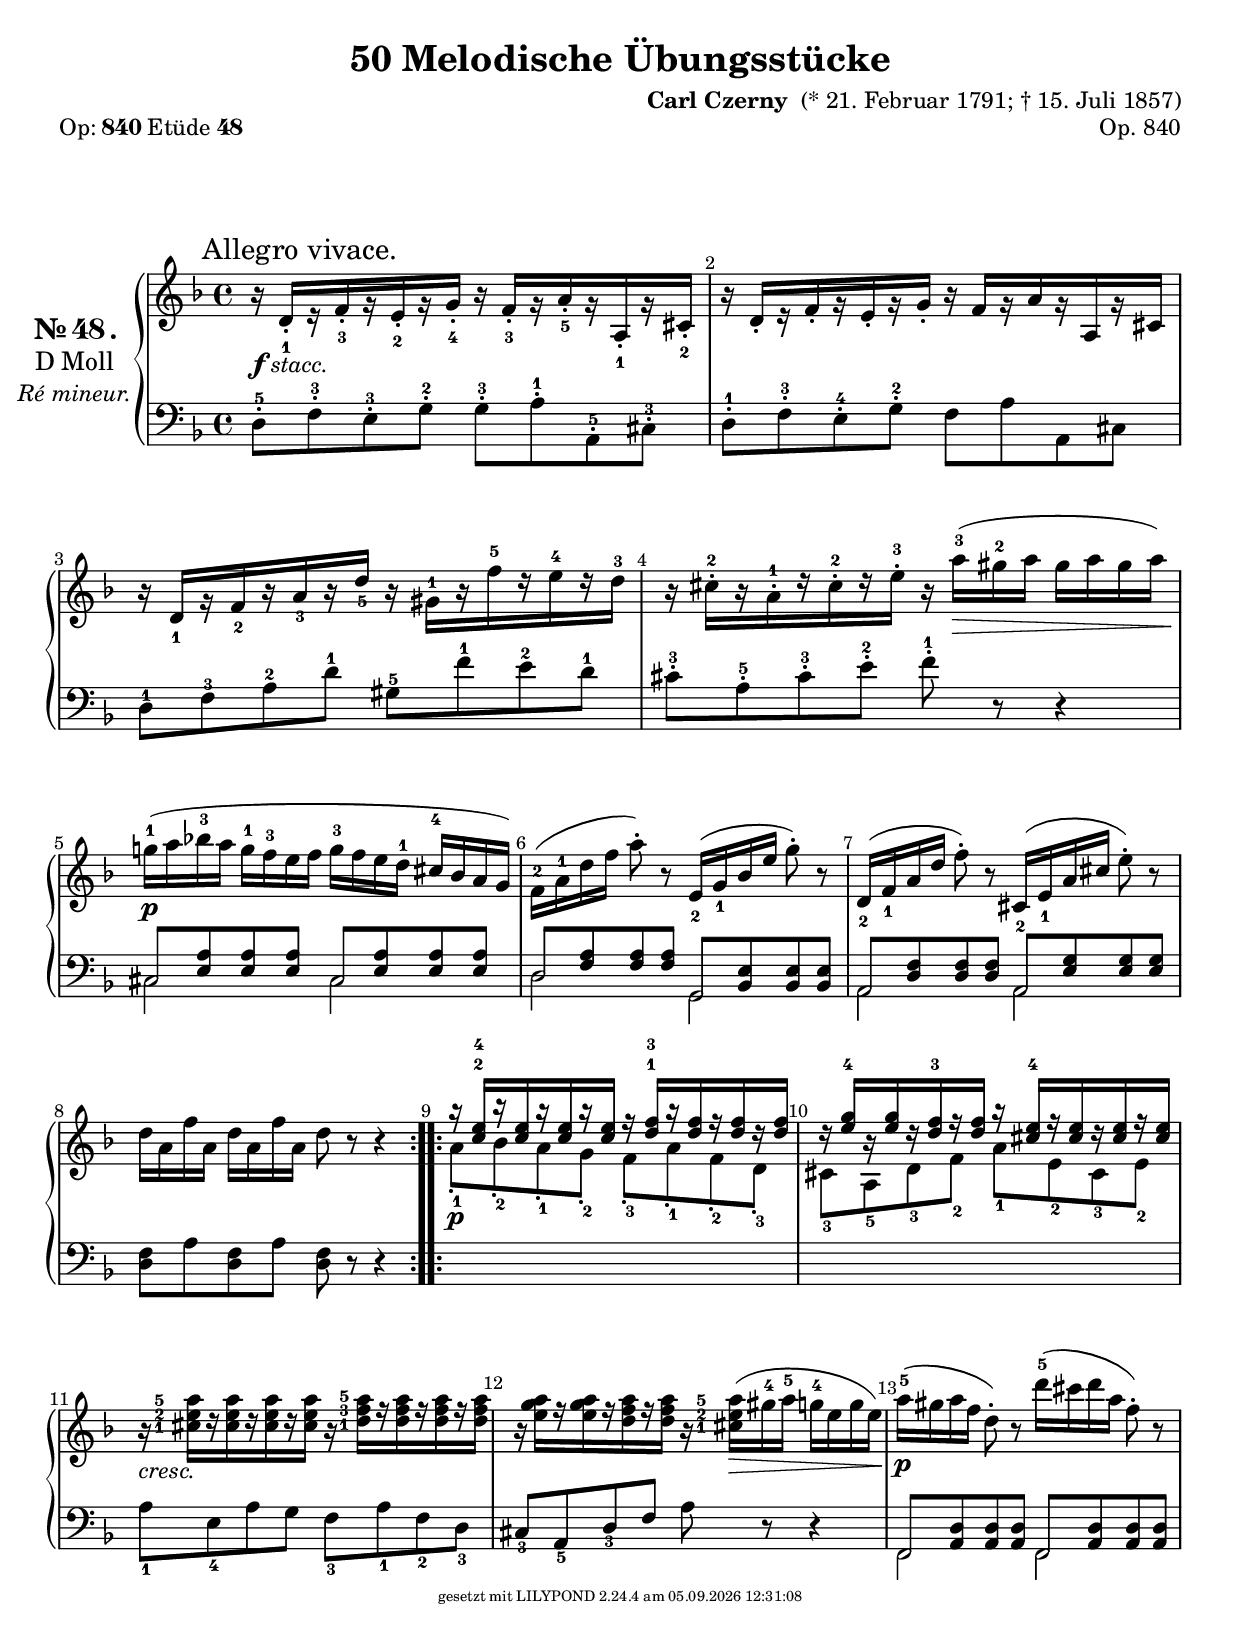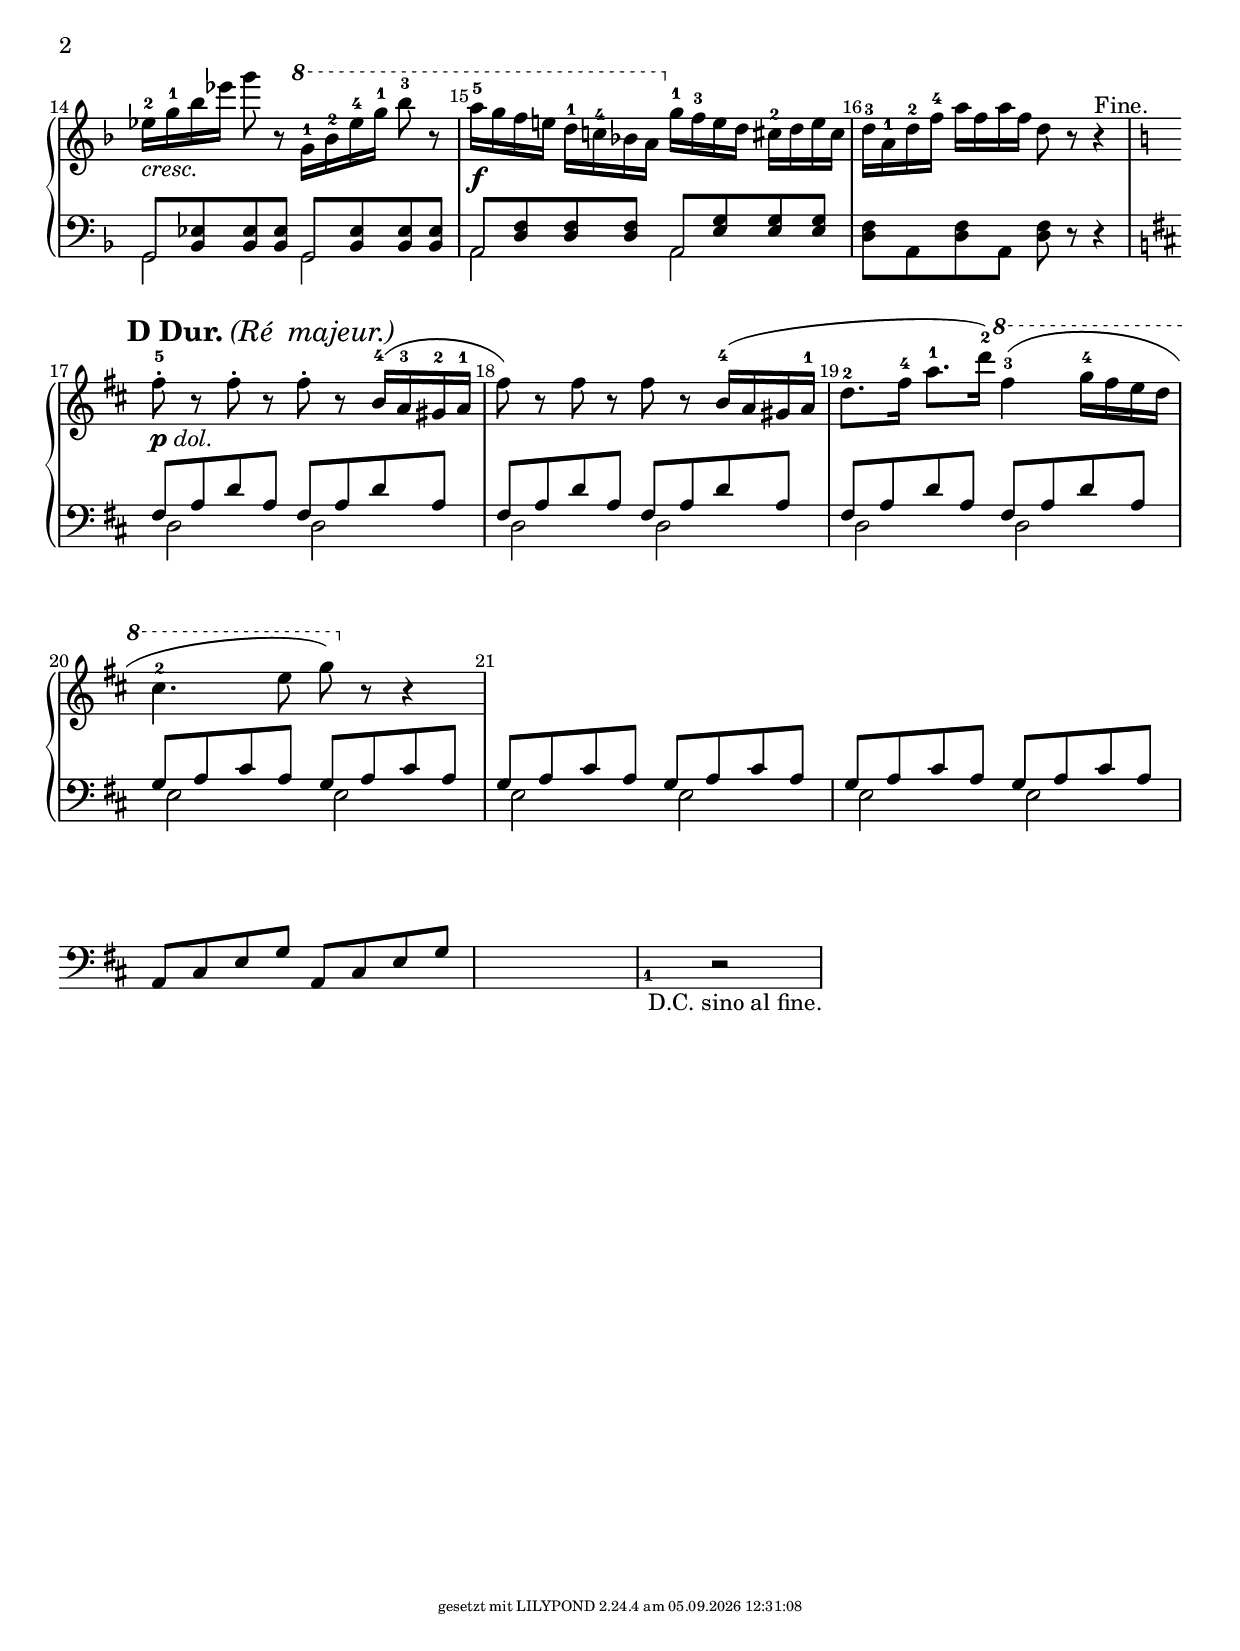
\version "2.19.37"

\language "deutsch"

\include "Papier+Layout.ly"
\version "2.19.32"

%% http://lsr.dsi.unimi.it/LSR/Item?id=654
%% http://lsr.di.unimi.it//LSR/Item?id=654
%% see also http://lilypond.org/doc/v2.18/Documentation/notation/short-repeats

%%%%%%%%%%%%%%%%%%%%%%%%%%%%%%%%%%%%%%%%%%%%%%%%%%%%%%%%%%%%%%%%%%%%%%%%%%%%%%%%%%%%%%%%%%
% LSR workaround:

%%%%%%%%%%%%%%%%%%%%%%%%%%%%%%%%%%%%%%%%%%%%%%%%%%%%%%%%%%%%%%%%%%%%%%%%%%%%%%%%%%%%%%%%%%

%% version 2013/05/11
%% for lilypond 2.18 or higher
%% last changes : - \changePitch : a single s as the last event of newnotes parameter
%%                   will give you the ending rests of the pattern (if there), and two s
%%                   also the beginning ones. If pattern ends with a note, a single
%%                   ending s will have no effects.
%%                - Is now \language independant (no more #{ c #})
%%                - new algorithm for make-notes-list, change-pitch
%%                  and has-notes? (shorter and safer)
%%
%%%%%%%%%%%%%%%%%%%%%%%%% some utility functions %%%%%%%%%%%%%%%%%%%%%

#(define (name-of music)
 (ly:music-property music 'name))

#(define (has-notes? music)
"Return true if there is at least one note in `music, false otherwise."
 (or (eq? (name-of music) 'NoteEvent)
     (let ((e (ly:music-property music 'element)))
        (and (ly:music? e)
             (has-notes? e)))
     (let loop ((es (ly:music-property music 'elements)))
        (and (pair? es)
             (or (has-notes? (car es))
                 (loop (cdr es)))))))

%% An EventChord is sometimes used as a wrapper in Lilypond, so we have to check
%% if a chord is a standard chord with notes. We could have used has-notes? but
%% this version is perhaps more efficient.
%% Optional events name like 'RestEvent can be included.
#(define (note-or-chord? music . otherEvent)
"Is music a note or a chord with notes ?"
(let ((name (name-of music)))
 (or (memq name (cons 'NoteEvent otherEvent))
     (and (eq? name 'EventChord)  ; have this chord at least one note ?
          (let loop ((es (ly:music-property music 'elements)))
             (and (pair? es)
                  (or (eq? (name-of (car es)) 'NoteEvent)
                      (loop (cdr es)))))))))

#(define (expand-q-chords music); for q chords : see chord-repetition-init.ly
(expand-repeat-chords! (list 'rhythmic-event) music))

#(define (clean-music mus)
"Try to reduce the number of sequential music"
(let ((name (ly:music-property mus 'name)))
  (cond
    ((eq? name 'SequentialMusic)
       (ly:music-set-property! mus 'elements (fold-right
          (lambda (evt prev-list)
            (if (eq? (name-of evt) 'SequentialMusic)
              (append (ly:music-property (clean-music evt) 'elements) prev-list)
              (cons (clean-music evt) prev-list)))
          '()
          (ly:music-property mus 'elements))))
    ((eq? name 'SimultaneousMusic)
       (ly:music-set-property! mus 'elements
                (map clean-music (ly:music-property mus 'elements))))
    ((memq name (list 'RelativeOctaveMusic 'UnrelativableMusic))
         (ly:music-set-property! mus 'element (clean-music
                  (ly:music-property mus 'element)))))
 mus))

%%%%%%%%%%%%%%%%%%%%%%%%%%%%% changePitch %%%%%%%%%%%%%%%%%%%%%%%%%%%%%%
#(define cPInsertInPattern (gensym))
#(define cPSamePitch (gensym))
#(define cPSamePitchEnd (gensym))
#(define cPPatternEnd (gensym))

#(define (make-notes-list music)
"Make a list with each element will be of one of these types :
  1- a note, a chord, a rest
  2- an integer, indicating the number of notes to skip in pattern ( The user will
     indicate that, by a corresponding number of skips (s or \\skip) in `newnotes 
     parameter of \\changePitch )
  3- a list of musics, to be inserted between 2 notes of pattern, and added with
     the \\insert function, inside `newnotes"
(let ((res '())     ; the list to fill
      (prev #f))
  (define (fill-notes-list evt)
    (let ((tags (ly:music-property evt 'tags))
          (name (name-of evt)))
      (cond
        ((memq cPInsertInPattern tags)             ; a music added by \insert
            (ly:music-set-property! evt 'tags
                          (delq cPInsertInPattern tags))     ; remove the tag
            (if (integer? prev)(set! res (cons prev res)))
            (set! prev (if (pair? prev)(cons evt prev)(list evt))))  ; a list
         ((memq name (list 'SkipEvent 'SkipMusic))
            (if (pair? prev)(set! res (cons prev res))) ; keep the reverse order
            (set! prev (if (integer? prev) (1+ prev) 1)))
       ; ((memq name (list 'EventChord 'NoteEvent 'RestEvent))
         ((note-or-chord? evt 'RestEvent) ; a note, a chord, or a rest
            (if (or (pair? prev)(integer? prev))(set! res (cons prev res)))
            (set! prev evt)
            (set! res (cons evt res)))
         (else
          (let ((elt (ly:music-property evt 'element))
                (elts (ly:music-property evt 'elements)))
            (if (ly:music? elt) (fill-notes-list elt))
            (if (pair? elts)(for-each fill-notes-list elts)))))))
(fill-notes-list music)
(if (or (pair? prev)(integer? prev))(set! res (cons prev res)))
(reverse res)))

%%%%%%%%%%%%  used inside the inner function change-one-note
#(define (copy-duration from to)  ; from and to as EventChord or NoteEvent
(let ((max-dur #f)); in theory, 2 notes in a chord can have a different duration
  (music-map (lambda (x)            ; get main duration from `from
              (let ((dur (ly:music-property x 'duration)))
               (if (and (ly:duration? dur)
                        (or (not max-dur)
                            (ly:duration<? max-dur dur))); take the greater
                 (set! max-dur dur))
                 x))
              from)
  (music-map (lambda (x)            ; set duration to duration of `to
               (if (ly:duration? (ly:music-property x 'duration))
                  (ly:music-set-property! x 'duration max-dur))
               x)
             to)))

#(define (copy-arti from to) ; from and to as EventChord or NoteEvent
(let* ((es-from (ly:music-property from 'elements))
       (es-to (ly:music-property to 'elements))
       (arti-from (if (null? es-from)
                    (ly:music-property from 'articulations)
                    (filter
                      (lambda(x)
                        (not (ly:duration? (ly:music-property x 'duration))))
                      es-from))))
  (if (null? es-to)                       ; NoteEvent
    (ly:music-set-property! to 'articulations
              (append (ly:music-property to 'articulations) arti-from))
    (ly:music-set-property! to 'elements  ; EventChord
              (append es-to arti-from)))
  ; copy also 'tags and 'to-relative-callback
  (ly:music-set-property! to 'tags
    (append (ly:music-property from 'tags)(ly:music-property to 'tags)))
   (if (null? es-to)
      (ly:music-set-property! to 'to-relative-callback
          (ly:music-property from 'to-relative-callback))
      (begin
        (ly:music-set-property! to 'to-relative-callback
            ly:music-sequence::event-chord-relative-callback)
        (ly:music-set-property! (car es-to) 'to-relative-callback
            (ly:music-property from 'to-relative-callback))))
    ))

%% del-arti is called for all notes but the first of a \samePitch section.
#(define (del-arti note-or-chord)
(ly:music-set-property! note-or-chord 'articulations '())
(ly:music-set-property! note-or-chord 'elements
  (filter (lambda(x)
              (and (ly:duration? (ly:music-property x 'duration))
                   (ly:music-set-property! x 'articulations '())))
          (ly:music-property note-or-chord 'elements))) ; can be empty
(music-map  ;; del all caution accidentals
  (lambda(x)(if (eq? (name-of x) 'NoteEvent) (begin
               (ly:music-set-property! x 'force-accidental #f)
               (ly:music-set-property! x 'cautionary #f)))
             x)
  note-or-chord))

#(define (change-pitch pattern newnotes)
"The scheme function of \\changePitch, `pattern and `newnotes as music."
(let ((seq-list '())           ; list of transformed patterns
      (skip-notnote-event? #f) ; #t if a \skip or an \insert is found in newnotes
      (same-pitch-section? #f) ; #t if we are in the 2nd pattern note of a\samePitch section
      ;(dummy-note #{ c4 #})    ; \language dependant -:(
      (dummy-note (make-music 'NoteEvent ; to avoid pbs with pattern without any notes
                              'duration (ly:make-duration 2 0 1) ;
                              'pitch (ly:make-pitch -1 0 0))) ;
      (pattern2 #{ $pattern \tag #cPPatternEnd s4 #}) ; to detect the end of pattern
      (last-notes-list #f))    ; buffer
 (set! seq-list (cdr  ; skip dummy notes
  ;;;;;;;;;;;;;;;;;;;;;;;;;;;;;;;;;;; loop ;;;;;;;;;;;;;;;;;;;;;;;;;;;;;;;;;;;;;;;;;;;;;;;
  (let loop ((notes-list (cons dummy-note (make-notes-list newnotes))); see make-notes-list
             (pat-list (cons dummy-note (circular-list pattern2)))
             (res '())) ; the list to fill
    (if (or (null? notes-list)(null? pat-list)) ; pat-list may be a regular list in the loop
      (reverse res)               ;;;;;; return the list in the right order
      (let ((x (car notes-list))  ;;;;;; go deeper, taking 1st elt of each lists
            (evt (ly:music-deep-copy (car pat-list))))
       (cond
       ;;;;;;;;;;;;;;;;;;;;;;;;;;;;;;;;;;;;;;;;;;;;;
        ((pair? x)                   ; x is a list of musics, added with \insert in newnotes
          (set! skip-notnote-event? #t)      ; for events between 2 pattern notes
          (set! last-notes-list notes-list)  ; for section "else" of this cond statement
          (loop (cdr notes-list) pat-list (append x res))) ; append x to res
        ;;;;;;;;;;;;;;;;;;;;;;;;;;;;;;;;;;;;;;;;;;;;
        ((note-or-chord? evt)         ; evt in pattern is a note or a chord (with notes)
          (set! last-notes-list notes-list)  ; for section "else" later
          (cond
            ((ly:music? x)  ;;;;;; the elt of notes-list is a note or a chord
               (if same-pitch-section? ; x is used several times. Copy arti of x only to the
                 (set! x (del-arti (ly:music-deep-copy x)))) ; 1st note of \samePitch section
               (copy-duration evt x)  ; evt = from, x = to
               (copy-arti evt x)
               (let ((tags (ly:music-property x 'tags)))
                 (cond               ; are we in a \samePitch section ?
                   ((memq cPSamePitch tags)    ; yes, first,remove the tag
                      (ly:music-set-property! x 'tags (delq cPSamePitch tags))
                      (set! same-pitch-section? #t)) ; then set the flag
                   ((memq cPSamePitchEnd tags) ; last note of \samePitch
                      (ly:music-set-property! x 'tags (delq cPSamePitchEnd tags))
                      (set! same-pitch-section? #f))))      ; unset the flag
               (set! skip-notnote-event? #f); stop deletion of not-notes event.
               (if same-pitch-section?
                   (loop notes-list (cdr pat-list)(cons x res))
                   (loop (cdr notes-list)(cdr pat-list)(cons x res)))) ; next new note
            ((integer? x)   ;;;;;; user want to skip over the current evt note. We also
               (set! skip-notnote-event? x) ; don't add any events bis next pattern note
               ;; (format #t "x : ~a\n" x)  ; for testing
               (cond ((= x 1)                                      ; only one s
                        (loop (cdr notes-list)(cdr pat-list) res)) ; next notes-list elt
                     (else                                         ; several successive s
                        (set-car! notes-list (1- x))               ; for the next loop
                        (loop notes-list (cdr pat-list) res))))))  ; the next evt only
        ;;;;;;;;;;;;;;;;;;;;;;;;;;;;;;;;;;;;;;;;;;;;
        ((or (ly:music-property evt 'duration #f)  ; current evt in pattern is not a note
             (not (has-notes? evt)))
           (cond ((memq cPPatternEnd (ly:music-property evt 'tags)) ; last evt of pattern
                    (let ((x (car notes-list)))
                      (if (and (integer? x)
                                (or (null? (cdr notes-list))        ; last elt ?
                                    (and (null? (cddr notes-list))  ; 2nd to last and last is
                                         (pair? (car (cdr notes-list)))))) ; a \insert section
                        (cond
                           ((= x 1)
                              (set! skip-notnote-event? x)
                              (loop (cdr notes-list) (cdr pat-list) res))
                           (else
                              (set-car! notes-list (1- x))
                              (loop notes-list (cdr pat-list) res))))
                        (loop notes-list (cdr pat-list) res))) ;; ignores evt
                  (skip-notnote-event? (loop notes-list (cdr pat-list) res))
                  (else (loop notes-list (cdr pat-list)(cons evt res)))))
        ;;;;;;;;;;;;;;;;;;;;;;;;;;;;;;;;;;;;;;;;;;;;
        (else
          (let ((e (ly:music-property evt 'element))
                (es (ly:music-property evt 'elements))
                (empty? #f)) ; don't add to res if #t
           (if (ly:music? e)
             (let ((new-e (loop notes-list (list e) '())))
               (ly:music-set-property! evt 'element
                 (case (length new-e)
                   ((0) (set! empty? #t)
                        new-e)
                   ((1)(car new-e))
                   (else (make-sequential-music new-e))))))
           (if (pair? es)
             (let ((new-es (loop notes-list es '())))
               (ly:music-set-property! evt 'elements new-es)
               (set! empty? (and empty? (null! new-es))))) ; #t if both empty

           (let ((next-new-notes (if (or same-pitch-section?
                                         (and (integer? skip-notnote-event?)
                                              (> skip-notnote-event? 1)))
                                    last-notes-list
                                    (cdr last-notes-list))))
              (if empty? (loop next-new-notes (cdr pat-list) res)
                         (loop next-new-notes (cdr pat-list) (cons evt res))))))))))))
  ;;;;;;;;;;;;;;;;;;;;;;;;;;;;;;;;;; end loop ;;;;;;;;;;;;;;;;;;;;;;;;;;;;;;;;;;;;;;;;
 (let ((relativize (lambda(m)
        (let* ((clean-newnotes (clean-music newnotes))
               (name (name-of clean-newnotes)))
            (if (memq name (list 'RelativeOctaveMusic 'UnrelativableMusic))
               (make-music name 'element m)
               m)))))
     (case (length seq-list)
        ((0) (make-music 'Music 'void #t))
        ((1) (relativize (car seq-list)))
        (else (relativize (clean-music (make-sequential-music seq-list))))))))

changePitch = #(define-music-function (pattern newnotes)
                                                          (ly:music? ly:music?)
"Change each notes in `pattern by the notes (or rests) given in `newnotes.
If count of events doesn't match, pattern is duplicated repeatedly or truncate."
(let* ((expand-q (lambda (music) (expand-repeat-chords!
			    (cons 'rhythmic-event (ly:parser-lookup '$chord-repeat-events))
			    music)))
       (pattern (expand-q pattern))
       (newnotes (expand-q newnotes)))
 (change-pitch pattern newnotes)))

%%%%%%%%%%%%%%%%%%%%%%%%%%%%%%%%%%%%%%%%%%%%%%%%%%%%%%%%%%%%%%%%%%%%%%%%%%%%%%%%
%% enhancement functions, working with \changePitch pattern newnotes

samePitch = #(define-music-function (music) (ly:music?)
"Inside the `pattern parameter of the \\changePitch function, all notes grouped 
by this function will have the same pitch, according to the current note of
`newnotes parameter of \\changePitch."
(let((not-first? #f)
     (last-note #f))
  (map-some-music
    (lambda (x)
      (cond
        ((note-or-chord? x)
           (if not-first?     ; set all pitches to the pitch of the first note
             (ly:music-set-property! x 'to-relative-callback
                (lambda (x p)                    ; set pitch to the prev value
                    (ly:prob-set-property! x 'pitch p)
                    p))
             (set! not-first? x)) ; do nothing for first note
           (ly:music-set-property! x 'tags (cons
                   cPSamePitch  ; add tag cPSamePitch to x
                   (ly:music-property x 'tags)))
           (set! last-note x)   ; save the note x
           x)
        (else #f)))
    music)
  (if last-note              ; the last saved EventChord
     (ly:music-set-property! last-note 'tags (cons
           cPSamePitchEnd    ; add cPSamePitchEnd tag, delete cPSamePitch tag
           (delq cPSamePitch (ly:music-property last-note 'tags)))))
  music))

%% this function should be no more needed, as copy-arti should avoid pbs
%% in relative mode and \samePitch
absolute = #(define-music-function (music) (ly:music?)
"Make `music unrelativable. To use inside a \\samePitch function in relative
mode."
(make-music 'UnrelativableMusic 'element music))

insert = #(define-music-function (music) (ly:music?)
"Using this function inside the `newnotes parameter of the \\changePitch
function, allow you to insert and remplace by `music, all music between one note
and his following, in the `pattern parameter of \\changePitch, ."
#{ \tag #cPInsertInPattern $music #})

%%%%%%%
#(define (n-copy n music)
(cond
  ((> n 1)(make-sequential-music
            (map (lambda (x)(ly:music-deep-copy music))
                 (make-list n))))
  ((= n 1) music)
  (else (make-music 'Music 'void #t))))

nCopy = #(define-music-function (n music)(integer? ly:music?)
(n-copy n music))

%% same effect as { \repeat unfold n s } but \nSkip works inside the `newnotes
%% parameter of \changePitch.
nSkip = #(define-music-function (n)(integer?)
"Return \\skip \\skip \\skip ... n times."
#{ \nCopy #n s #})
%%%%%%%%%%%%%%%%%%%%%%%%%%%%%%%%%%%%%%%%%%%%%%%%%%%%%%%%%%%%%%%%%%%%%%%%%%%%%%%%
%% shortcuts
% default values for patI and patII, if the user do not define
% them, before using \cPI and \cPII
% patI ={ c8. c16 }      % not \language independant
patI = #(make-music 'SequentialMusic 'elements (list
          (make-music 'NoteEvent 'duration (ly:make-duration 3 1 1)
                                 'pitch (ly:make-pitch -1 0 0))
          (make-music 'NoteEvent 'duration (ly:make-duration 4 0 1)
                                 'pitch (ly:make-pitch -1 0 0))))
% patII = { c4. c8 }
patII = #(make-music 'SequentialMusic 'elements (list
          (make-music 'NoteEvent 'duration (ly:make-duration 2 1 1)
                                 'pitch (ly:make-pitch -1 0 0))
          (make-music 'NoteEvent 'duration (ly:make-duration 3 0 1)
                                 'pitch (ly:make-pitch -1 0 0))))


cPI = #(define-music-function (newnotes) (ly:music?)
#{ \changePitch \patI $newnotes #})

cPII = #(define-music-function (newnotes) (ly:music?)
#{ \changePitch \patII $newnotes #})

#(define cP changePitch)

\paper {

  left-margin = 10
  %annotate-spacing = ##t
}
exercise ="48"
#(set-global-staff-size 20)

\header {
  composer            =       \markup { \bold "Carl Czerny" " (* 21. Februar 1791; † 15. Juli 1857)" }
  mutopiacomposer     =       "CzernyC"

  title               =       "50 Melodische Übungsstücke" %"50 Melodische Übungsstücke"
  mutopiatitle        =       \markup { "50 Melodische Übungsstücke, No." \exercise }

  opus                =       "Op. 840"
  piece               =       \markup { "Op:" \number \tiny 840 "Etüde" \number \tiny \exercise }
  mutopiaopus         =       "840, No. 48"

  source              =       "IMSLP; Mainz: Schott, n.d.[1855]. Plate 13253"
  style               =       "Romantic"
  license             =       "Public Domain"
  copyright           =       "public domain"
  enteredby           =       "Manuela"
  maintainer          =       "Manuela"
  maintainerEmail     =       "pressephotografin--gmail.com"
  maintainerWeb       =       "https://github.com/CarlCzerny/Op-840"
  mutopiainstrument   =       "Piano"
}

myPatternI = {
  c16 c-. [ c c-. c c-. c c-. ]
}
myPatternII = {
  c16 c [ c c c c c c ]
}
myPatternIII = {
  c16 ( c c c c8-. ) c
}
uPatternI = { c8-. c-. c-. c-. }

RH= \relative c' {
  \time 4/4
  \key f \major
  \set Staff.explicitKeySignatureVisibility = #end-of-line-invisible
  \set Timing.beamExceptions = #'()
  \set Timing.baseMoment = #(ly:make-moment 1/8)
  \set Staff.beatStructure = #'(2 2 2 2)  %% abhängig vom Takt
  \set fingeringOrientations = #'(up)     %% für Akkorde!
  \override Fingering.direction = #DOWN      %% für Einzelnoten!
  \override Fingering.padding = #0.8
  \override Fingering.staff-padding = #'()
  \override Fingering.avoid-slur = #'inside
  %\override Slur.direction = #UP
  \mark \markup "Allegro vivace."
  \changePitch \myPatternI {
    r_\markup { \dynamic f \italic "stacc." } d-1 r f-3 r e-2 r g-4
    r f-3 r a-5 r a,-1 r cis-2
    r d r f r e r g
  }
  \changePitch \myPatternII {
    r f r a r a, r cis
    r d-1 r f-2 r a-3 r d-5
  }
  \override Fingering.direction = #UP      %% für Einzelnoten!
  \changePitch \myPatternII {
    r gis,-1 r f'-5 r e-4 r d-3
  }
  \changePitch \myPatternI {
    r cis-2 r a-1 r cis-2 r e-3
  }
  r16 a-3\> ( gis-2 a gis a gis a )
  g!-1 \p ( a b!-3 a g-1 f-3 e f g-3 f e d-1 cis-4 b a g )
  \changePitch \myPatternIII {
    f-2 a-1 d f a r
  }
  \override Slur.direction = #UP
  \override Slur.positions = #'(1 . -1)
  \override Fingering.direction = #DOWN
  \changePitch \myPatternIII {
    e,-2 g-1 b e g r
    d,-2 f-1 a d f r
    cis,-2 e-1 a cis e r8
  }
  d16 a f' a, d a f' a, d8 r8 r4
  \bar ":..:"
  \stemUp
  % \override Stem.length = #21
  \override Beam.positions = #'(6 . 6)
  % r16 < c-2 e-4 > [ \p r q r q r q ] r < d-1 f-3 > r q r q r q
  \changePitch \myPatternII {
    r \p < c-2 e-4 > r q r q r q r < d-1 f-3 > r q r q r q
    r < e g-4 > r q r < d f-3 > r q r < cis e-4 > r q r q r q
  }
  \set fingeringOrientations = #'(left)     %% für Akkorde!
  %\override Beam.positions = #'(8 . 8)
  \revert Beam.positions
  \stemNeutral
  \changePitch \myPatternII {
    r-\markup { \italic "cresc." }
    < cis-1 e-2
    a-\tweak extra-offset #'(-1.5 . 0)-5 >
    r q r q r q r < d-1 f-3 a-5 > r q r q r q
    r < e g a > r q r < d f a > r q
  }
  \override Fingering.direction = #UP
  \set Timing.baseMoment = #(ly:make-moment 1/8)
  \set Staff.beatStructure = #'(2 2 2 2)  %% abhängig vom Takt
  r16 < cis-1 e-2 a-\tweak extra-offset #'(-1.5 . 0)-5 >\> ( gis'-4 a-5 g-4 e g e )\!
  \changePitch \myPatternIII {
    a-5 \p gis a f d r
    d'-5 cis d a f r
  }
  es16-2-\markup { \italic "cresc." } g-1 b es g8 r
  \ottava #1
  g,16-1 b-2 es-4 g-1 b8-3 r
  a16-5 \f g f e! d-1 c!-4 b! a \ottava #0
  g-1 f-3 e d cis-2 d e cis
  d-3 a-1 d-2 f-4 a f a f d8 r
  r4^\markup "Fine."
  \key d \major
  \mark \markup { \bold "D Dur." \italic "(Ré" \italic " majeur.)" }
  fis8-5-._\markup { \dynamic p \italic "dol." } r fis-. r fis-. r h,16-4 ( a-3 gis-2 a-1
  fis'8 ) r fis r fis r h,16-4 ( a gis a-1
  d8.-2 fis16-4 a8.-1 d16-2 ) \ottava #1 fis4-3 ( g16-4 fis e d
  cis4.-2 e8 g ) \ottava #0 r r4


  % R4. \bar ":..:"
}

LH = \relative c {
  \clef bass
  \key f \major
  \set fingeringOrientations = #'(left) %% für Akkorde!
  \override Fingering.direction = #UP  %% für Einzelnoten!
  \override Fingering.padding = #0.2
  \override Fingering.staff-padding = #'()
  \override Fingering.avoid-slur = #'inside
  %\override Slur.direction = #UP
  \set Timing.beamExceptions = #'()
  \set Timing.baseMoment = #(ly:make-moment 1/8)
  \set Staff.beatStructure = #'(4 4 )  %% abhängig vom Takt
  \changePitch \uPatternI {
    d-5 f-3 e-3 g-2 g-3 a-1 a,-5 cis-3
    d-1 f-3 e-4 g-2
  }
  f8 a a, cis
  d-1 f-3 a-2 d-1 gis,-5 f'-1 e-2 d-1
  \changePitch \uPatternI {
    cis-3 a-5 cis-3 e-2
  }
  f-1-. r r4
  <<
    {
      \voiceOne
      \mergeDifferentlyHeadedOn
      \mergeDifferentlyDottedOn
      cis,8 < e a > q q cis q q q
      d < f a > q q g, < b e > q q
      a < d f > q q a < e' g > q q
    } \\ \relative c' {
      \voiceTwo
      #(ly:expect-warning "Oktavenüberprüfung")
      cis=2 cis d g, a a
      < d f >8 a' < d, f > a' < d, f > d8\rest d4\rest
    }
  >>
  \set Timing.baseMoment = #(ly:make-moment 1/4)
  \set Staff.beatStructure = #'(2 2)  %% abhängig vom Takt
  \override Fingering.direction = #DOWN  %% für Einzelnoten!

  \change Staff = "Discant"
  \override Script.direction = #DOWN  %% für Einzelnoten!

  \stemDown
  \override Beam.positions = #'(-4 . -5)
  a'8-1_. b-2-.  a-1-. g-2-.
  \override Beam.positions = #'(-5 . -6)
  f-3-. a-1-. f-2-. d-3-.
  \override Beam.positions = #'(-7 . -5.5)
  cis-3 a-5 d-3 f-2
  \override Beam.positions = #'(-5 . -6)
  a-1 e-2 cis-3 e-2
  \change Staff = "Bass"
  \override Beam.positions = #'(-3 . -2)
  a,-1 e-4 a g f-3 a-1 f-2 d-3
  \stemNeutral
  \revert Beam.positions
  \once \override Beam.positions = #'(3 . 4.5)
  cis-3 a-5 d-3 f a  r8 r4
  <<
    {
      \voiceOne
      \mergeDifferentlyHeadedOn
      \mergeDifferentlyDottedOn
      \set Staff.beatStructure = #'(4 4)
      f,8 < a d > q q f q q q
      g < b es > q q g q q q
      a < d f > q q a < e' g > q q s1
      \key d \major
      \override Beam.positions = #'(6 . 7)
      \repeat unfold 3 { fis8 a d a fis a d a }
      \repeat unfold 3 { g a cis a g a cis a }
      \revert Beam.positions
      a, cis e g a, cis e g s1
    } \\ {
      \voiceTwo
      #(ly:expect-warning "Oktavenüberprüfung")
      f=,2 f g g a a
      < d f >8 a q a q d8\rest d4\rest
      \override NoteColumn.force-hshift = #1
      d2 d d d d d
      e e e e e e
      \revert NoteColumn.force-hshift
    }
  >>

  s-1_\markup "D.C. sino al fine."
  r
}

\score
{
  \new PianoStaff \with {
    instrumentName = \markup {
      \center-column {
        \line {
          \bold \huge { "№" }
          \number { \exercise "." }
        }
        \line \large { D Moll }
        \italic \line { Ré mineur. }
      }
    }
    shortInstrumentName = ""
  }
  <<
    \new Staff="Discant"
    \with
    {
      \consists "Bar_number_engraver"
      \override BarNumber.padding = #0
      \override BarNumber.self-alignment-X = #CENTER
      \override BarNumber.break-visibility = #end-of-line-invisible
      \override Slur.outside-staff-priority = #150
    }
    {
      <<
        \RH
      >>
    }
    \new Staff="Bass" {
      \LH
    }
  >>
  \layout {
    ragged-last-bottom = ##t
    ragged-last = ##t
    ragged-right = ##f
    ragged-bottom = ##t
    left-margin = #10
    line-width = #190
  }
  %\midi { }
}
